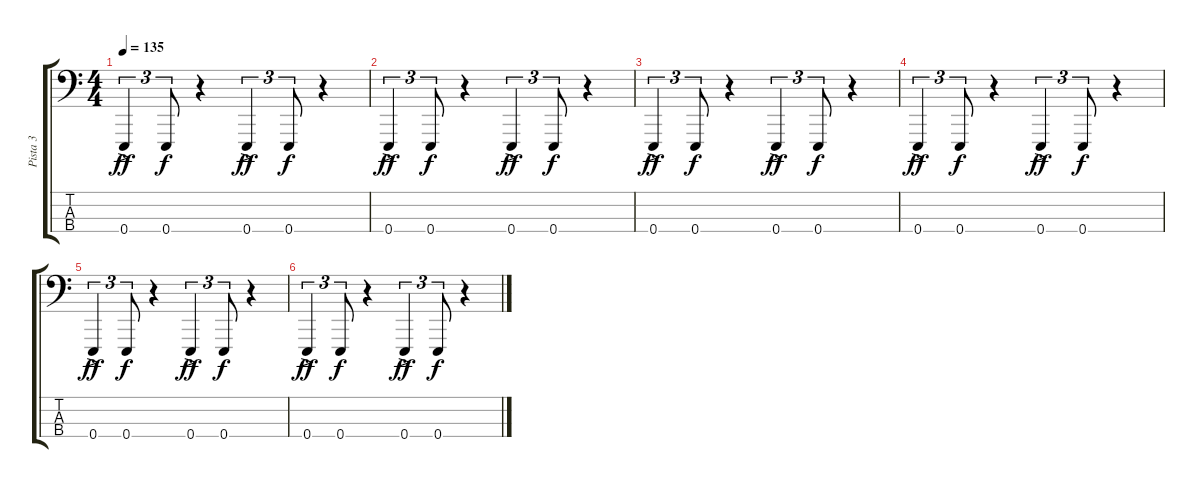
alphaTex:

\track ("Pista 3" "Pista 3") {instrument brightacousticpiano}
\staff {score tabs}
\tuning (G2 D2 A1 E1) {hide}
\ts (4 4)
\tempo 135
\clef f4
\ks c
0.4{ac}.4{tu (3 2) dy ff} 0.4.8{tu (3 2) dy f} r.4 0.4{ac}.4{tu (3 2) dy ff} 0.4.8{tu (3 2) dy f} r.4 |
0.4{ac}.4{tu (3 2) dy ff} 0.4.8{tu (3 2) dy f} r.4 0.4{ac}.4{tu (3 2) dy ff} 0.4.8{tu (3 2) dy f} r.4 |
0.4{ac}.4{tu (3 2) dy ff} 0.4.8{tu (3 2) dy f} r.4 0.4{ac}.4{tu (3 2) dy ff} 0.4.8{tu (3 2) dy f} r.4 |
0.4{ac}.4{tu (3 2) dy ff} 0.4.8{tu (3 2) dy f} r.4 0.4{ac}.4{tu (3 2) dy ff} 0.4.8{tu (3 2) dy f} r.4 |
0.4{ac}.4{tu (3 2) dy ff} 0.4.8{tu (3 2) dy f} r.4 0.4{ac}.4{tu (3 2) dy ff} 0.4.8{tu (3 2) dy f} r.4 |
0.4{ac}.4{tu (3 2) dy ff} 0.4.8{tu (3 2) dy f} r.4 0.4{ac}.4{tu (3 2) dy ff} 0.4.8{tu (3 2) dy f} r.4
